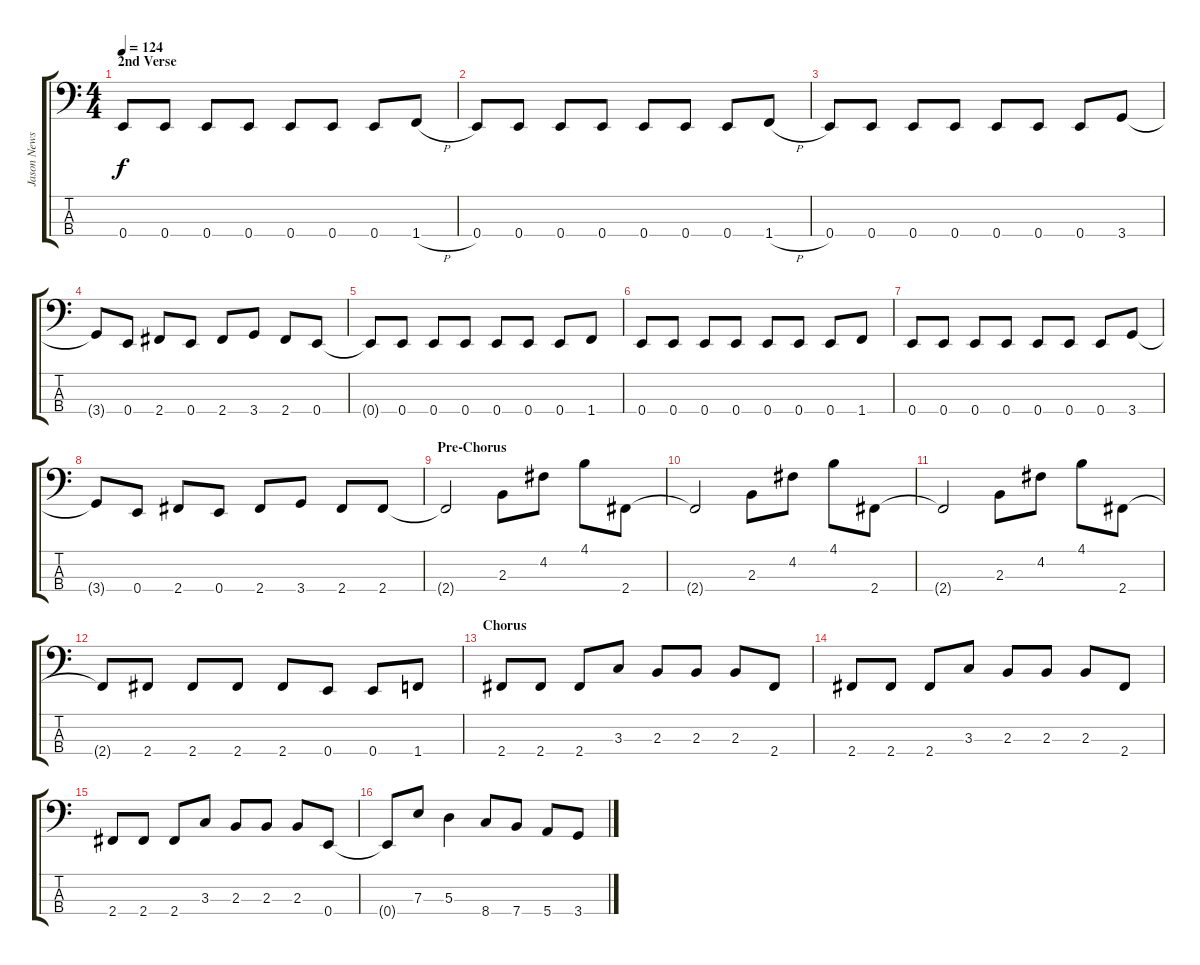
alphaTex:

\track ("Jason Newsted" "Jason News") {instrument electricbasspick}
\staff {score tabs}
\tuning (G2 D2 A1 E1) {hide}
\ts (4 4)
\section ("" "2nd Verse")
\tempo 124
\clef f4
\ks c
0.4{t}.8{dy f} 0.4.8 0.4.8 0.4.8 0.4.8 0.4.8 0.4.8 1.4{h}.8 |
0.4.8 0.4.8 0.4.8 0.4.8 0.4.8 0.4.8 0.4.8 1.4{h}.8 |
0.4.8 0.4.8 0.4.8 0.4.8 0.4.8 0.4.8 0.4.8 3.4.8 |
3.4{t}.8 0.4.8 2.4.8 0.4.8 2.4.8 3.4.8 2.4.8 0.4.8 |
0.4{t}.8 0.4.8 0.4.8 0.4.8 0.4.8 0.4.8 0.4.8 1.4.8 |
0.4.8 0.4.8 0.4.8 0.4.8 0.4.8 0.4.8 0.4.8 1.4.8 |
0.4.8 0.4.8 0.4.8 0.4.8 0.4.8 0.4.8 0.4.8 3.4.8 |
3.4{t}.8 0.4.8 2.4.8 0.4.8 2.4.8 3.4.8 2.4.8 2.4.8 |
\section ("" "Pre-Chorus")
2.4{t}.2 2.3.8 4.2.8 4.1.8 2.4.8 |
2.4{t}.2 2.3.8 4.2.8 4.1.8 2.4.8 |
2.4{t}.2 2.3.8 4.2.8 4.1.8 2.4.8 |
2.4{t}.8 2.4.8 2.4.8 2.4.8 2.4.8 0.4.8 0.4.8 1.4.8 |
\section ("" "Chorus")
2.4.8 2.4.8 2.4.8 3.3.8 2.3.8 2.3.8 2.3.8 2.4.8 |
2.4.8 2.4.8 2.4.8 3.3.8 2.3.8 2.3.8 2.3.8 2.4.8 |
2.4.8 2.4.8 2.4.8 3.3.8 2.3.8 2.3.8 2.3.8 0.4.8 |
0.4{t}.8 7.3.8 5.3.4 8.4.8 7.4.8 5.4.8 3.4.8
